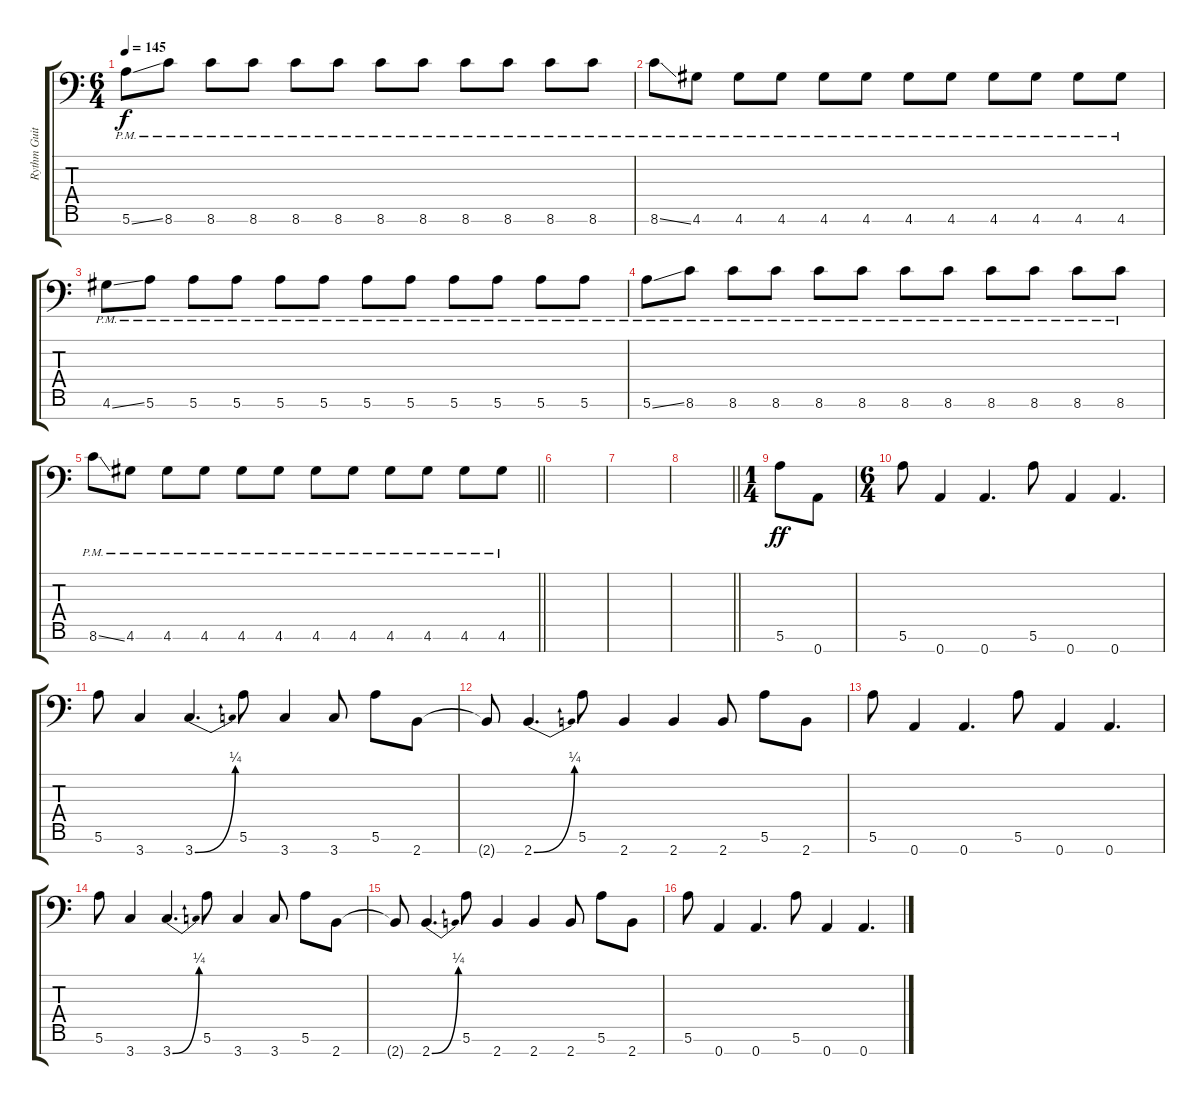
\track ("Rythm Guitar #2" "Rythm Guit") {instrument distortionguitar}
\staff {score tabs}
\tuning (D4 A3 E3 D3 A2 E2 A1) {hide}
\ts (6 4)
\tempo 145
\clef f4
\ks c
5.6{ss pm}.8{dy f} 8.6{pm}.8 8.6{pm}.8 8.6{pm}.8 8.6{pm}.8 8.6{pm}.8 8.6{pm}.8 8.6{pm}.8 8.6{pm}.8 8.6{pm}.8 8.6{pm}.8 8.6{pm}.8 |
8.6{ss pm}.8 4.6{pm}.8 4.6{pm}.8 4.6{pm}.8 4.6{pm}.8 4.6{pm}.8 4.6{pm}.8 4.6{pm}.8 4.6{pm}.8 4.6{pm}.8 4.6{pm}.8 4.6{pm}.8 |
4.6{ss pm}.8 5.6{pm}.8 5.6{pm}.8 5.6{pm}.8 5.6{pm}.8 5.6{pm}.8 5.6{pm}.8 5.6{pm}.8 5.6{pm}.8 5.6{pm}.8 5.6{pm}.8 5.6{pm}.8 |
5.6{ss pm}.8 8.6{pm}.8 8.6{pm}.8 8.6{pm}.8 8.6{pm}.8 8.6{pm}.8 8.6{pm}.8 8.6{pm}.8 8.6{pm}.8 8.6{pm}.8 8.6{pm}.8 8.6{pm}.8 |
\barLineRight lightlight
8.6{ss pm}.8 4.6{pm}.8 4.6{pm}.8 4.6{pm}.8 4.6{pm}.8 4.6{pm}.8 4.6{pm}.8 4.6{pm}.8 4.6{pm}.8 4.6{pm}.8 4.6{pm}.8 4.6{pm}.8 |
\section ("" "")
|
|
\barLineRight lightlight
|
\ts (1 4)
\section ("" "")
5.6.8{dy ff volume 13 instrument distortionguitar} 0.7.8 |
\ts (6 4)
5.6.8 0.7.4 0.7.4{d} 5.6.8 0.7.4 0.7.4{d} |
5.6.8 3.7.4 3.7{be (bend 0 0 60 1)}.4{d} 5.6.8 3.7.4 3.7.8 5.6.8 2.7.8 |
2.7{t}.8 2.7{be (bend 0 0 60 1)}.4{d} 5.6.8 2.7.4 2.7.4 2.7.8 5.6.8 2.7.8 |
5.6.8 0.7.4 0.7.4{d} 5.6.8 0.7.4 0.7.4{d} |
5.6.8 3.7.4 3.7{be (bend 0 0 60 1)}.4{d} 5.6.8 3.7.4 3.7.8 5.6.8 2.7.8 |
2.7{t}.8 2.7{be (bend 0 0 60 1)}.4{d} 5.6.8 2.7.4 2.7.4 2.7.8 5.6.8 2.7.8 |
5.6.8 0.7.4 0.7.4{d} 5.6.8 0.7.4 0.7.4{d}
